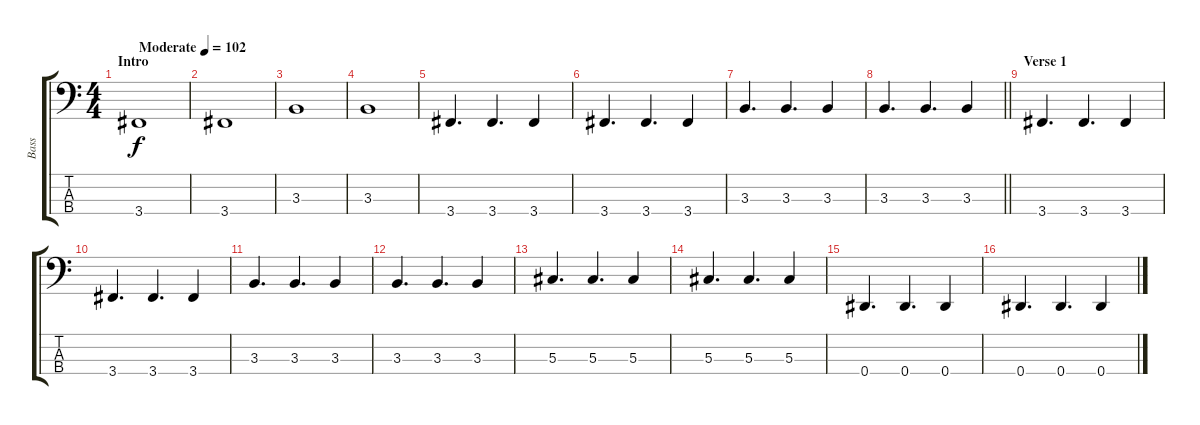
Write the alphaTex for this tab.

\track ("Bass" "Bass") {instrument electricbassfinger}
\staff {score tabs}
\tuning (Gb2 Db2 Ab1 Eb1) {hide}
\ts (4 4)
\section ("" "Intro")
\tempo (102 "Moderate")
\clef f4
\ks c
3.4.1{dy f instrument electricbassfinger} |
3.4.1 |
3.3.1 |
3.3.1 |
3.4.4{d} 3.4.4{d} 3.4.4 |
3.4.4{d} 3.4.4{d} 3.4.4 |
3.3.4{d} 3.3.4{d} 3.3.4 |
\barLineRight lightlight
3.3.4{d} 3.3.4{d} 3.3.4 |
\section ("" "Verse 1")
3.4.4{d} 3.4.4{d} 3.4.4 |
3.4.4{d} 3.4.4{d} 3.4.4 |
3.3.4{d} 3.3.4{d} 3.3.4 |
3.3.4{d} 3.3.4{d} 3.3.4 |
5.3.4{d} 5.3.4{d} 5.3.4 |
5.3.4{d} 5.3.4{d} 5.3.4 |
0.4.4{d} 0.4.4{d} 0.4.4 |
0.4.4{d} 0.4.4{d} 0.4.4
